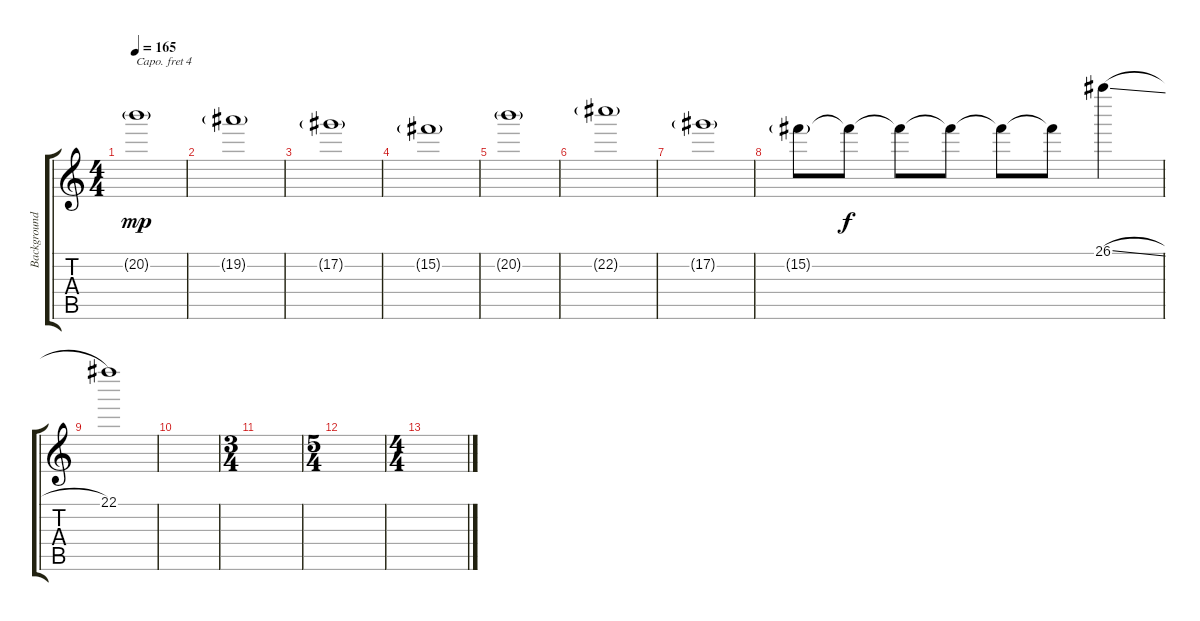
\track ("Background" "Background") {instrument distortionguitar}
\staff {score tabs}
\capo 4
\tuning (E4 B3 G3 D3 A2 E2) {hide}
\ts (4 4)
\tempo 165
\clef g2
\ks c
20.2{g}.1{dy mp} |
19.2{g}.1 |
17.2{g}.1 |
15.2{g}.1 |
20.2{g}.1 |
22.2{g}.1 |
17.2{g}.1 |
15.2{g}.8 15.2{t}.8{dy f} 15.2{t}.8 15.2{t}.8 15.2{t}.8 15.2{t}.8 26.1{sl}.4{volume 6} |
22.1.1 |
|
\ts (3 4)
|
\ts (5 4)
|
\ts (4 4)
